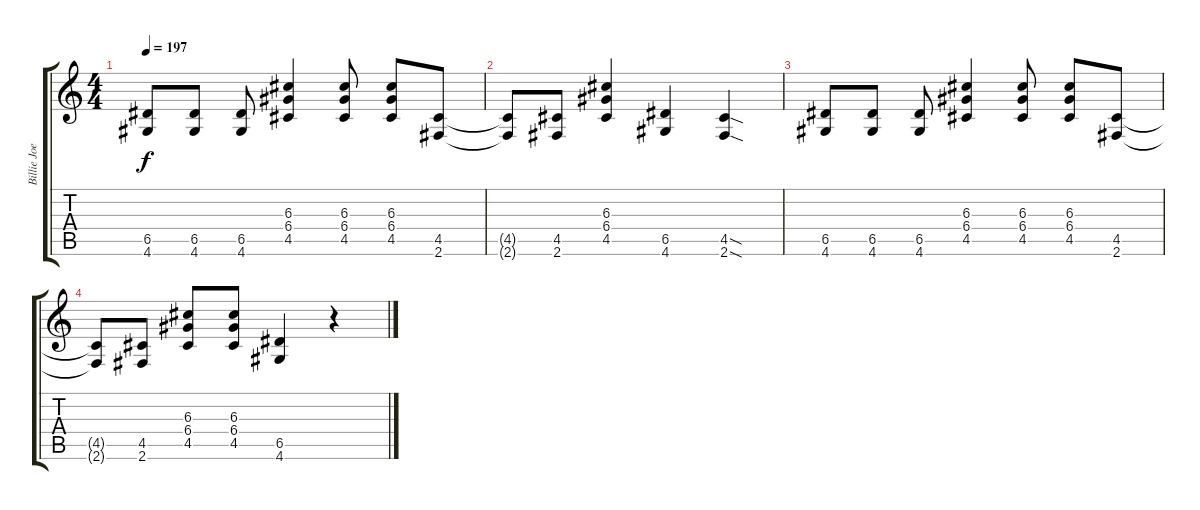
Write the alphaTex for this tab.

\track ("Billie Joe (Guitar 1)" "Billie Joe") {instrument overdrivenguitar}
\staff {score tabs}
\tuning (E4 B3 G3 D3 A2 E2) {hide}
\ts (4 4)
\tempo 197
\clef g2
\ks c
(6.5 4.6).8{dy f balance 8} (6.5 4.6).8 (6.5 4.6).8 (6.3 6.4 4.5).4 (6.3 6.4 4.5).8 (6.3 6.4 4.5).8 (4.5 2.6).8 |
(4.5{t} 2.6{t}).8 (4.5 2.6).8 (6.3 6.4 4.5).4 (6.5 4.6).4 (4.5{sod} 2.6{sod}).4 |
(6.5 4.6).8{balance 16} (6.5 4.6).8 (6.5 4.6).8 (6.3 6.4 4.5).4 (6.3 6.4 4.5).8 (6.3 6.4 4.5).8 (4.5 2.6).8 |
(4.5{t} 2.6{t}).8 (4.5 2.6).8{balance 8} (6.3 6.4 4.5).8 (6.3 6.4 4.5).8 (6.5 4.6).4 r.4
